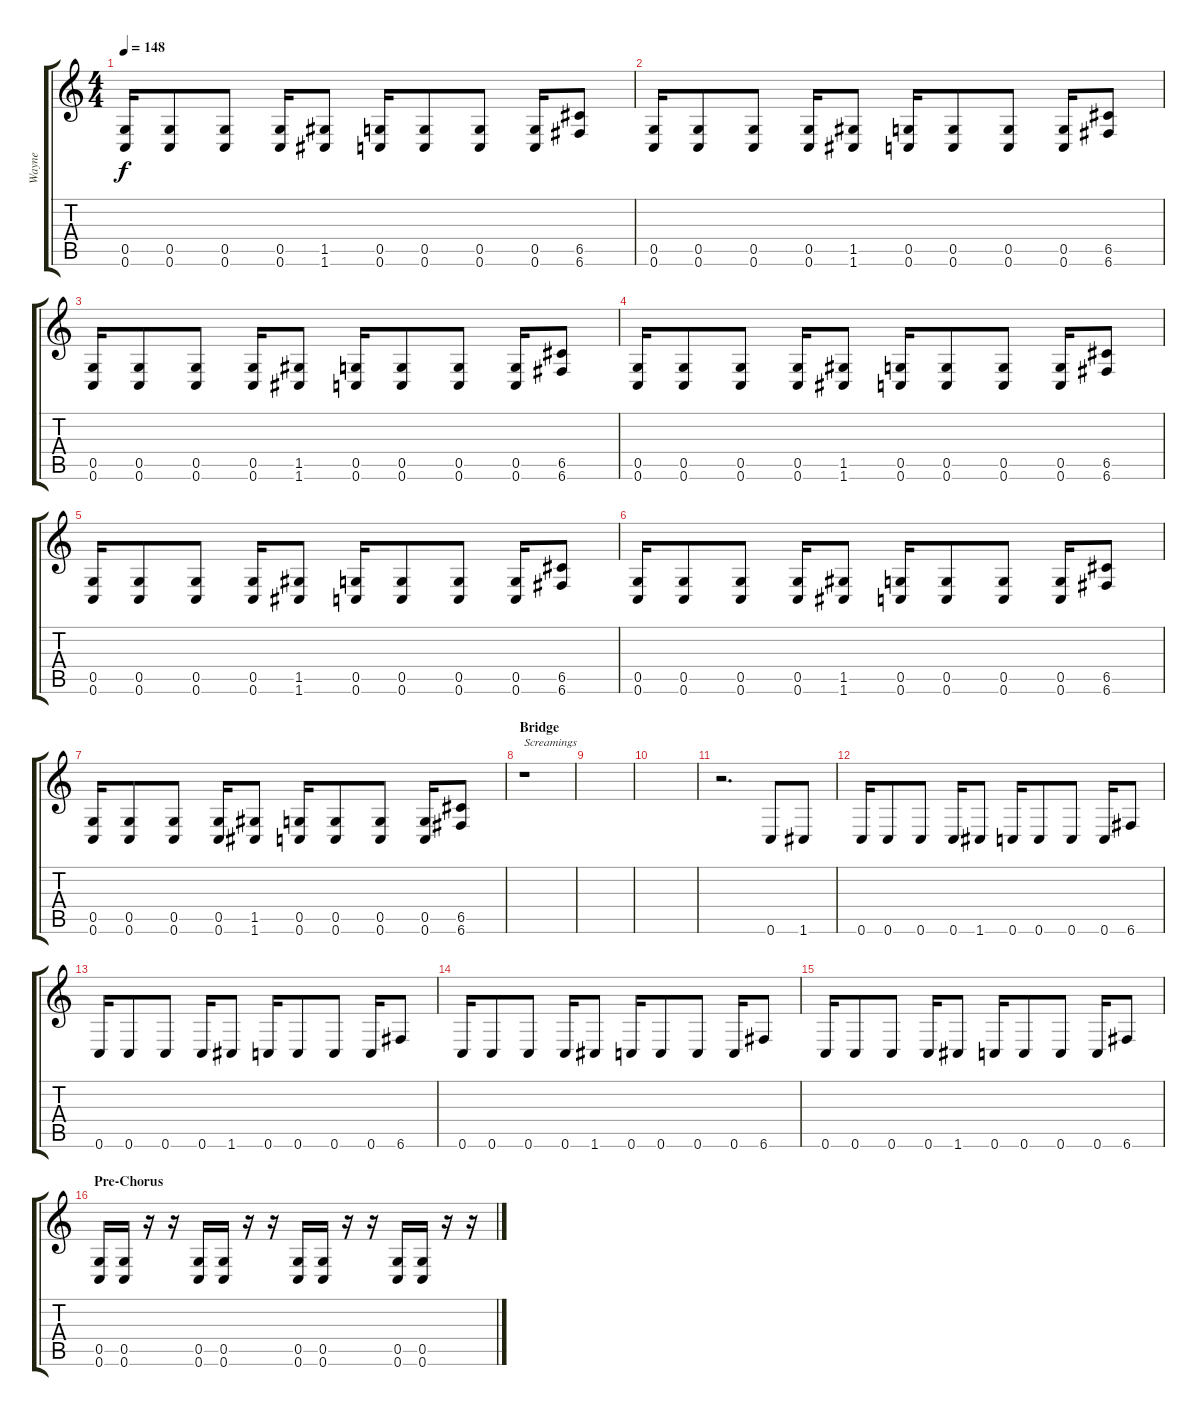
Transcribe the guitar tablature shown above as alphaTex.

\track ("Wayne" "Wayne") {instrument distortionguitar}
\staff {score tabs}
\tuning (D4 A3 F3 C3 G2 C2) {hide}
\ts (4 4)
\tempo 148
\clef g2
\ks c
(0.5 0.6).16{dy f} (0.5 0.6).8 (0.5 0.6).8 (0.5 0.6).16 (1.5 1.6).8 (0.5 0.6).16 (0.5 0.6).8 (0.5 0.6).8 (0.5 0.6).16 (6.5 6.6).8 |
(0.5 0.6).16 (0.5 0.6).8 (0.5 0.6).8 (0.5 0.6).16 (1.5 1.6).8 (0.5 0.6).16 (0.5 0.6).8 (0.5 0.6).8 (0.5 0.6).16 (6.5 6.6).8 |
(0.5 0.6).16 (0.5 0.6).8 (0.5 0.6).8 (0.5 0.6).16 (1.5 1.6).8 (0.5 0.6).16 (0.5 0.6).8 (0.5 0.6).8 (0.5 0.6).16 (6.5 6.6).8 |
(0.5 0.6).16 (0.5 0.6).8 (0.5 0.6).8 (0.5 0.6).16 (1.5 1.6).8 (0.5 0.6).16 (0.5 0.6).8 (0.5 0.6).8 (0.5 0.6).16 (6.5 6.6).8 |
(0.5 0.6).16 (0.5 0.6).8 (0.5 0.6).8 (0.5 0.6).16 (1.5 1.6).8 (0.5 0.6).16 (0.5 0.6).8 (0.5 0.6).8 (0.5 0.6).16 (6.5 6.6).8 |
(0.5 0.6).16 (0.5 0.6).8 (0.5 0.6).8 (0.5 0.6).16 (1.5 1.6).8 (0.5 0.6).16 (0.5 0.6).8 (0.5 0.6).8 (0.5 0.6).16 (6.5 6.6).8 |
(0.5 0.6).16 (0.5 0.6).8 (0.5 0.6).8 (0.5 0.6).16 (1.5 1.6).8 (0.5 0.6).16 (0.5 0.6).8 (0.5 0.6).8 (0.5 0.6).16 (6.5 6.6).8 |
\section ("" "Bridge")
r.1{txt "Screamings"} |
|
|
r.2{d} 0.6.8 1.6.8 |
0.6.16 0.6.8 0.6.8 0.6.16 1.6.8 0.6.16 0.6.8 0.6.8 0.6.16 6.6.8 |
0.6.16 0.6.8 0.6.8 0.6.16 1.6.8 0.6.16 0.6.8 0.6.8 0.6.16 6.6.8 |
0.6.16 0.6.8 0.6.8 0.6.16 1.6.8 0.6.16 0.6.8 0.6.8 0.6.16 6.6.8 |
0.6.16 0.6.8 0.6.8 0.6.16 1.6.8 0.6.16 0.6.8 0.6.8 0.6.16 6.6.8 |
\section ("" "Pre-Chorus")
(0.5 0.6).16 (0.5 0.6).16 r.16 r.16 (0.5 0.6).16 (0.5 0.6).16 r.16 r.16 (0.5 0.6).16 (0.5 0.6).16 r.16 r.16 (0.5 0.6).16 (0.5 0.6).16 r.16 r.16
